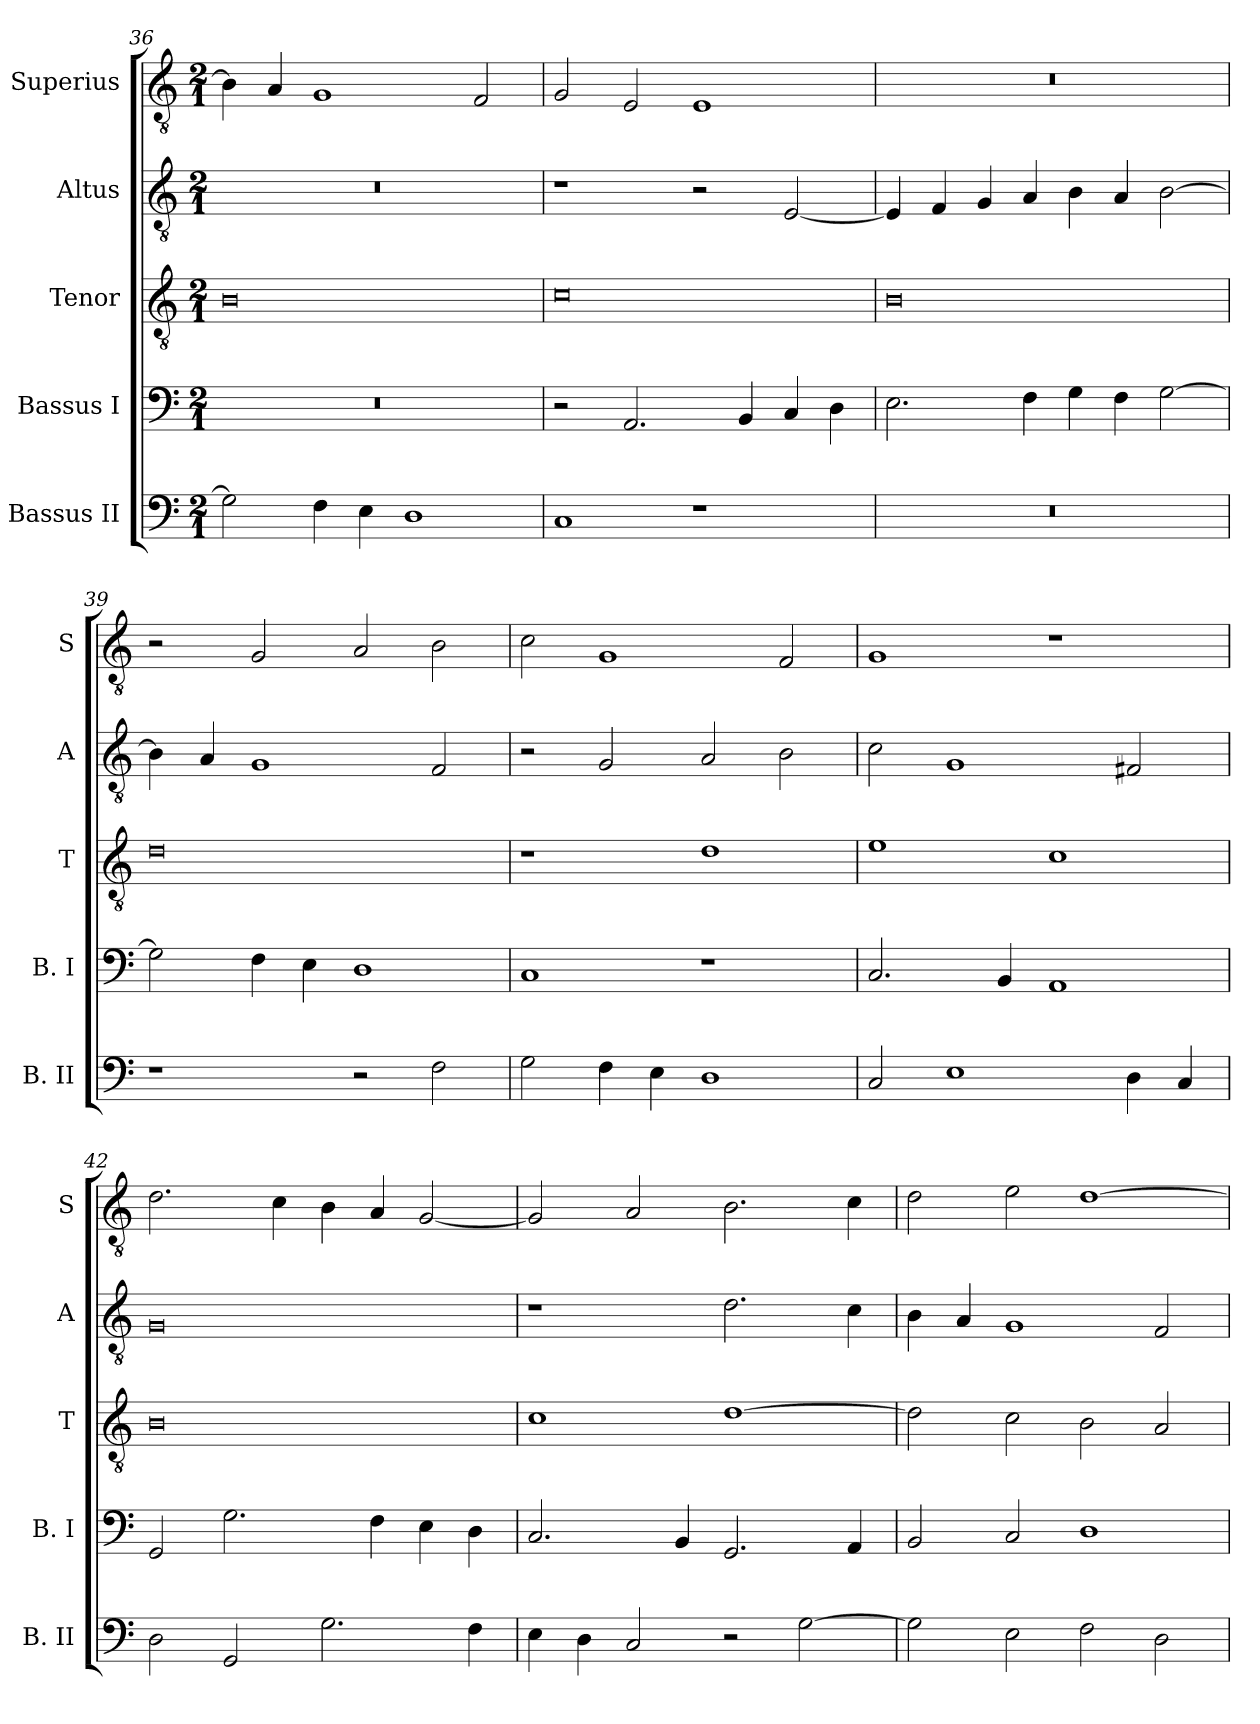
**kern	**kern	**kern	**kern	**kern
*part5	*part4	*part3	*part2	*part1
*staff5	*staff4	*staff3	*staff2	*staff1
*I"Bassus II	*I"Bassus I	*I"Tenor	*I"Altus	*I"Superius
*I'B. II	*I'B. I	*I'T	*I'A	*I'S
*clefF4	*clefF4	*clefGv2	*clefGv2	*clefGv2
*k[]	*k[]	*k[]	*k[]	*k[]
*C:	*C:	*C:	*C:	*C:
*M2/1	*M2/1	*M2/1	*M2/1	*M2/1
=36	=36	=36	=36	=36
2G]	0r	0B	0r	4B]
.	.	.	.	4A
4F	.	.	.	1G
4E	.	.	.	.
1D	.	.	.	.
.	.	.	.	2F
=37	=37	=37	=37	=37
1C	2r	0c	1r	2G
.	2.AA	.	.	2E
1r	.	.	2r	1E
.	4BB	.	.	.
.	4C	.	[2E	.
.	4D	.	.	.
=38	=38	=38	=38	=38
0r	2.E	0B	4E]	0r
.	.	.	4F	.
.	.	.	4G	.
.	4F	.	4A	.
.	4G	.	4B	.
.	4F	.	4A	.
.	[2G	.	[2B	.
=39	=39	=39	=39	=39
1r	2G]	0d	4B]	2r
.	.	.	4A	.
.	4F	.	1G	2G
.	4E	.	.	.
2r	1D	.	.	2A
2F	.	.	2F	2B
=40	=40	=40	=40	=40
2G	1C	1r	2r	2c
4F	.	.	2G	1G
4E	.	.	.	.
1D	1r	1d	2A	.
.	.	.	2B	2F
=41	=41	=41	=41	=41
2C	2.C	1e	2c	1G
1E	.	.	1G	.
.	4BB	.	.	.
.	1AA	1c	.	1r
4D	.	.	2F#X	.
4C	.	.	.	.
=42	=42	=42	=42	=42
2D	2GG	0B	0G	2.d
2GG	2.G	.	.	.
.	.	.	.	4c
2.G	.	.	.	4B
.	4F	.	.	4A
.	4E	.	.	[2G
4F	4D	.	.	.
=43	=43	=43	=43	=43
4E	2.C	1c	1r	2G]
4D	.	.	.	.
2C	.	.	.	2A
.	4BB	.	.	.
2r	2.GG	[1d	2.d	2.B
[2G	.	.	.	.
.	4AA	.	4c	4c
=44	=44	=44	=44	=44
2G]	2BB	2d]	4B	2d
.	.	.	4A	.
2E	2C	2c	1G	2e
2F	1D	2B	.	[1d
2D	.	2A	2F	.
=	=	=	=	=
*-	*-	*-	*-	*-
